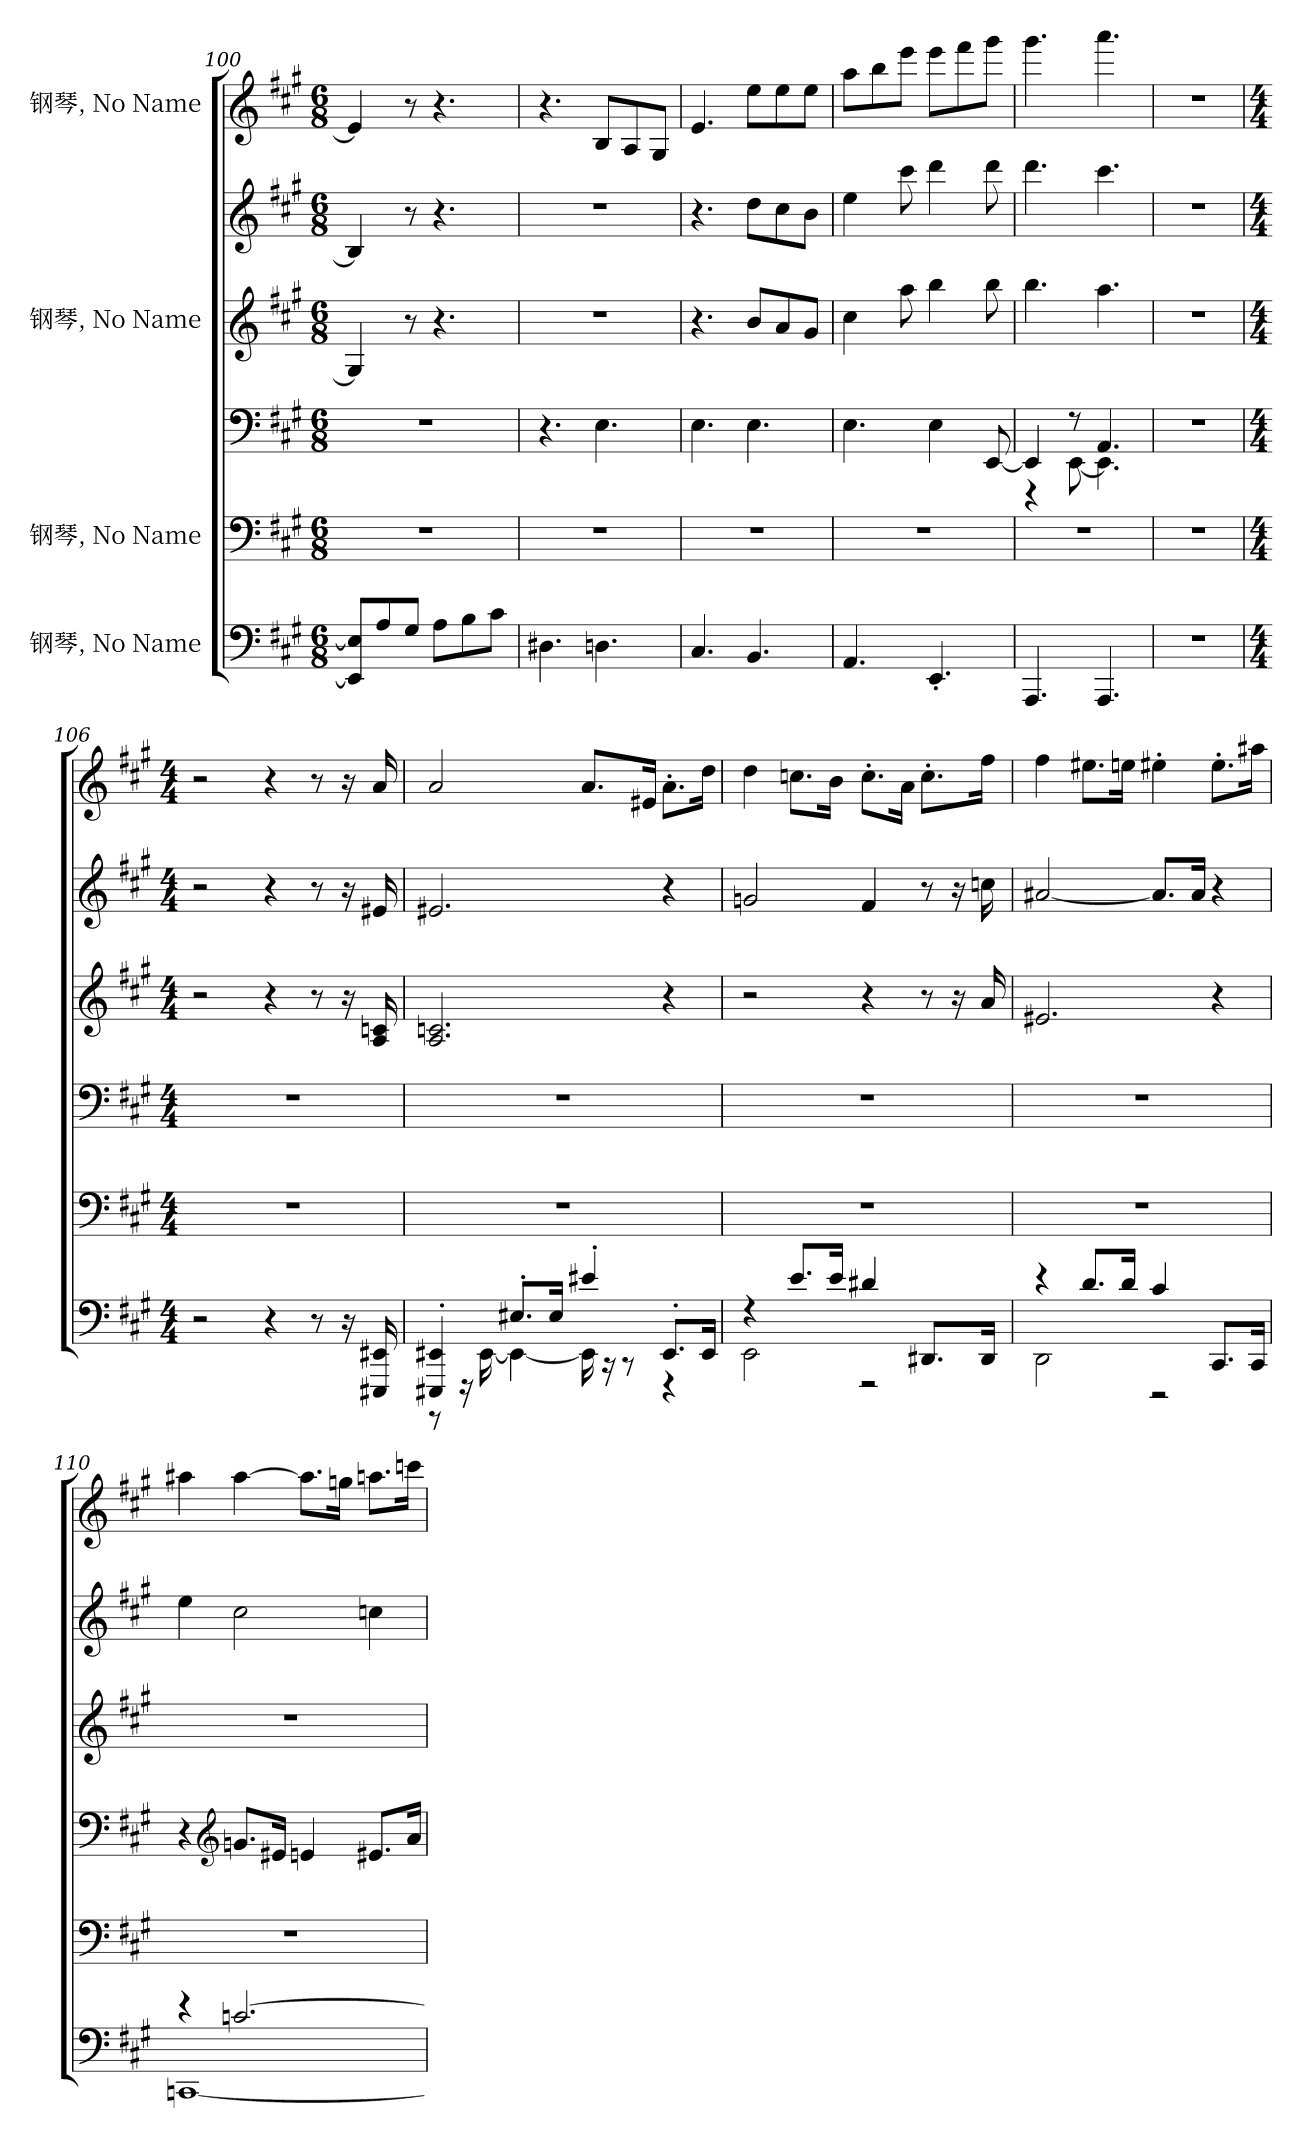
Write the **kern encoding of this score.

**kern	**kern	**kern	**kern	**kern	**kern
*part4	*part3	*part3	*part2	*part2	*part1
*staff6	*staff5	*staff4	*staff3	*staff2	*staff1
*I"钢琴, No Name	*I"钢琴, No Name	*	*I"钢琴, No Name	*	*I"钢琴, No Name
*clefF4	*clefF4	*clefF4	*clefG2	*clefG2	*clefG2
*k[f#c#g#]	*k[f#c#g#]	*k[f#c#g#]	*k[f#c#g#]	*k[f#c#g#]	*k[f#c#g#]
*M6/8	*M6/8	*M6/8	*M6/8	*M6/8	*M6/8
=100	=100	=100	=100	=100	=100
8EE/] 8E/]L	2.r	2.r	4G#/]	4B/]	4e/]
8A/	.	.	.	.	.
8G#/J	.	.	8r	8r	8r
8A\L	.	.	4.r	4.r	4.r
8B\	.	.	.	.	.
8c#\J	.	.	.	.	.
=101	=101	=101	=101	=101	=101
*	*	*	*	*	*MM92
4.D#X\	2.r	4.r	2.r	2.r	4.r
4.Dn\	.	4.E\	.	.	8B/L
.	.	.	.	.	8A/
.	.	.	.	.	8G#/J
=102	=102	=102	=102	=102	=102
*	*	*	*	*	*MM94
4.C#/	2.r	4.E\	4.r	4.r	4.e/
4.BB/	.	4.E\	8b/L	8dd\L	8ee\L
.	.	.	8a/	8cc#\	8ee\
.	.	.	8g#/J	8b\J	8ee\J
=103	=103	=103	=103	=103	=103
*	*	*	*	*	*MM94
4.AA/	2.r	4.E\	4cc#\	4ee\	8aa\L
.	.	.	.	.	8bb\
.	.	.	8aa\	8ccc#\	8eee\J
4.EE'/	.	4E\	4bb\	4ddd\	8eee\L
.	.	.	.	.	8fff#\
*	*	*	*	*	*MM89
.	.	[8EE/	8bb\	8ddd\	8ggg#\J
=104	=104	=104	=104	=104	=104
*	*	*^	*	*	*
4.AAA/	2.r	4EE/]	4r	4.bb\	4.ddd\	4.ggg#\
.	.	8r	[8EE\	.	.	.
4.AAA/	.	4.AA/	4.EE\]	4.aa\	4.ccc#\	4.aaa\
*	*	*v	*v	*	*	*
!!LO:LB:g=z
=105	=105	=105	=105	=105	=105
2.r	2.r	2.r	2.r	2.r	2.r
=106	=106	=106	=106	=106	=106
*M4/4	*M4/4	*M4/4	*M4/4	*M4/4	*M4/4
*	*	*	*	*	*MM100
2r	1r	1r	2r	2r	2r
4r	.	.	4r	4r	4r
*	*	*	*	*	*MM152
8r	.	.	8r	8r	8r
16r	.	.	16r	16r	16r
*	*	*	*	*	*MM150
16EEE#X/ 16EE#X/	.	.	16A/ 16cn/	16e#X/	16a/
=107	=107	=107	=107	=107	=107
*^	*	*	*	*	*
4EEE#X/' 4EE#X/'	8r	1r	1r	2.A/ 2.cn/	2.e#X/	2a/
.	16r	.	.	.	.	.
.	[16EE#\	.	.	.	.	.
8.E#X'/L	4EE#\_	.	.	.	.	.
16E#/Jk	.	.	.	.	.	.
4e#X'/	16EE#\]	.	.	.	.	8.a/L
.	16r	.	.	.	.	.
.	8r	.	.	.	.	.
.	.	.	.	.	.	16e#X/Jk
*	*	*	*	*	*	*MM150
8.EE#'/L	4r	.	.	4r	4r	8.a'\L
16EE#/Jk	.	.	.	.	.	16dd\Jk
=108	=108	=108	=108	=108	=108	=108
4r	2EE\	1r	1r	2r	2gn/	4dd\
8.e/L	.	.	.	.	.	8.ccn\L
16e/Jk	.	.	.	.	.	16b\Jk
4d#X/	2r	.	.	4r	4f#/	8.cc'\L
.	.	.	.	.	.	16a\Jk
*	*	*	*	*	*	*MM150
8.DD#X/L	.	.	.	8r	8r	8.cc'\L
.	.	.	.	16r	16r	.
16DD#/Jk	.	.	.	16a/	16ccn\	16ff#\Jk
!!LO:PB:g=z
=109	=109	=109	=109	=109	=109	=109
4r	2DD\	1r	1r	2.e#X/	[2a#X/	4ff#\
8.d/L	.	.	.	.	.	8.ee#X\L
16d/Jk	.	.	.	.	.	16een\Jk
4c#/	2r	.	.	.	8.a#/L]	4ee#X'\
.	.	.	.	.	16a#/Jk	.
*	*	*	*	*	*	*MM150
8.CC#/L	.	.	.	4r	4r	8.ee#'\L
16CC#/Jk	.	.	.	.	.	16aa#X\Jk
=110	=110	=110	=110	=110	=110	=110
4r	[1CCn	1r	4r	1r	4ee\	4aa#X\
*	*	*	*clefG2	*	*	*
*	*	*	*	*	*	*MM152
[2.cn/	.	.	8.gn/L	.	2cc#\	[4aa#\
.	.	.	16e#X/Jk	.	.	.
.	.	.	4en/	.	.	8.aa#\L]
.	.	.	.	.	.	16ggn\Jk
.	.	.	8.e#X/L	.	4ccn\	8.aan\L
.	.	.	16a/Jk	.	.	16cccn\Jk
*v	*v	*	*	*	*	*
=	=	=	=	=	=
*-	*-	*-	*-	*-	*-
